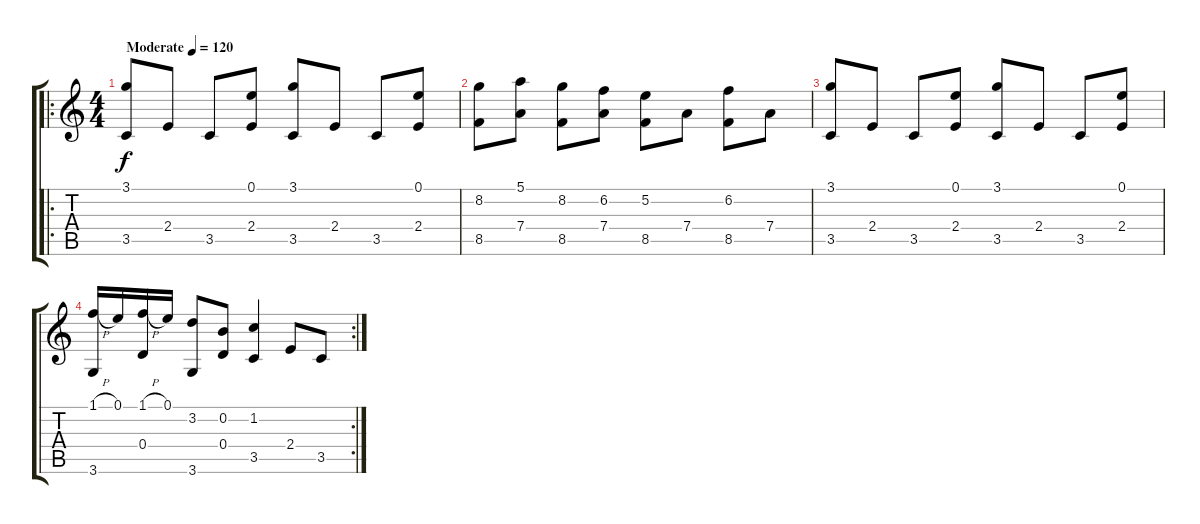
\track "" {instrument acousticguitarsteel}
\staff {score tabs}
\tuning (E4 B3 G3 D3 A2 E2) {hide}
\ro
\ts (4 4)
\tempo (120 "Moderate")
\clef g2
\ks c
(3.1 3.5).8{dy f instrument acousticguitarsteel} 2.4.8 3.5.8 (0.1 2.4).8 (3.1 3.5).8 2.4.8 3.5.8 (0.1 2.4).8 |
(8.2 8.5).8 (5.1 7.4).8 (8.2 8.5).8 (6.2 7.4).8 (5.2 8.5).8 7.4.8 (6.2 8.5).8 7.4.8 |
(3.1 3.5).8 2.4.8 3.5.8 (0.1 2.4).8 (3.1 3.5).8 2.4.8 3.5.8 (0.1 2.4).8 |
\rc 2
(1.1{h} 3.6).16 0.1.16 (1.1{h} 0.4).16 0.1.16 (3.2 3.6).8 (0.2 0.4).8 (1.2 3.5).4 2.4.8 3.5.8
